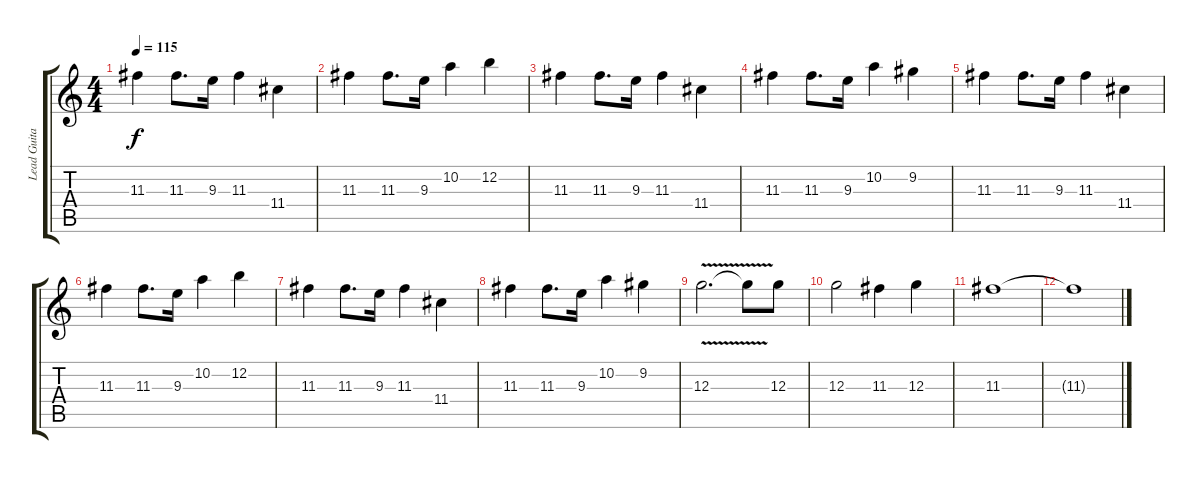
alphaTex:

\track ("Lead Guitar" "Lead Guita") {instrument overdrivenguitar}
\staff {score tabs}
\tuning (E4 B3 G3 D3 A2 E2) {hide}
\ts (4 4)
\tempo 115
\clef g2
\ks c
11.3.4{dy f} 11.3.8{d} 9.3.16 11.3.4 11.4.4 |
11.3.4 11.3.8{d} 9.3.16 10.2.4 12.2.4 |
11.3.4 11.3.8{d} 9.3.16 11.3.4 11.4.4 |
11.3.4 11.3.8{d} 9.3.16 10.2.4 9.2.4 |
11.3.4 11.3.8{d} 9.3.16 11.3.4 11.4.4 |
11.3.4 11.3.8{d} 9.3.16 10.2.4 12.2.4 |
11.3.4 11.3.8{d} 9.3.16 11.3.4 11.4.4 |
11.3.4 11.3.8{d} 9.3.16 10.2.4 9.2.4 |
12.3{v}.2{d} 12.3{t}.8 12.3.8 |
12.3.2 11.3.4 12.3.4 |
11.3.1 |
11.3{t}.1
